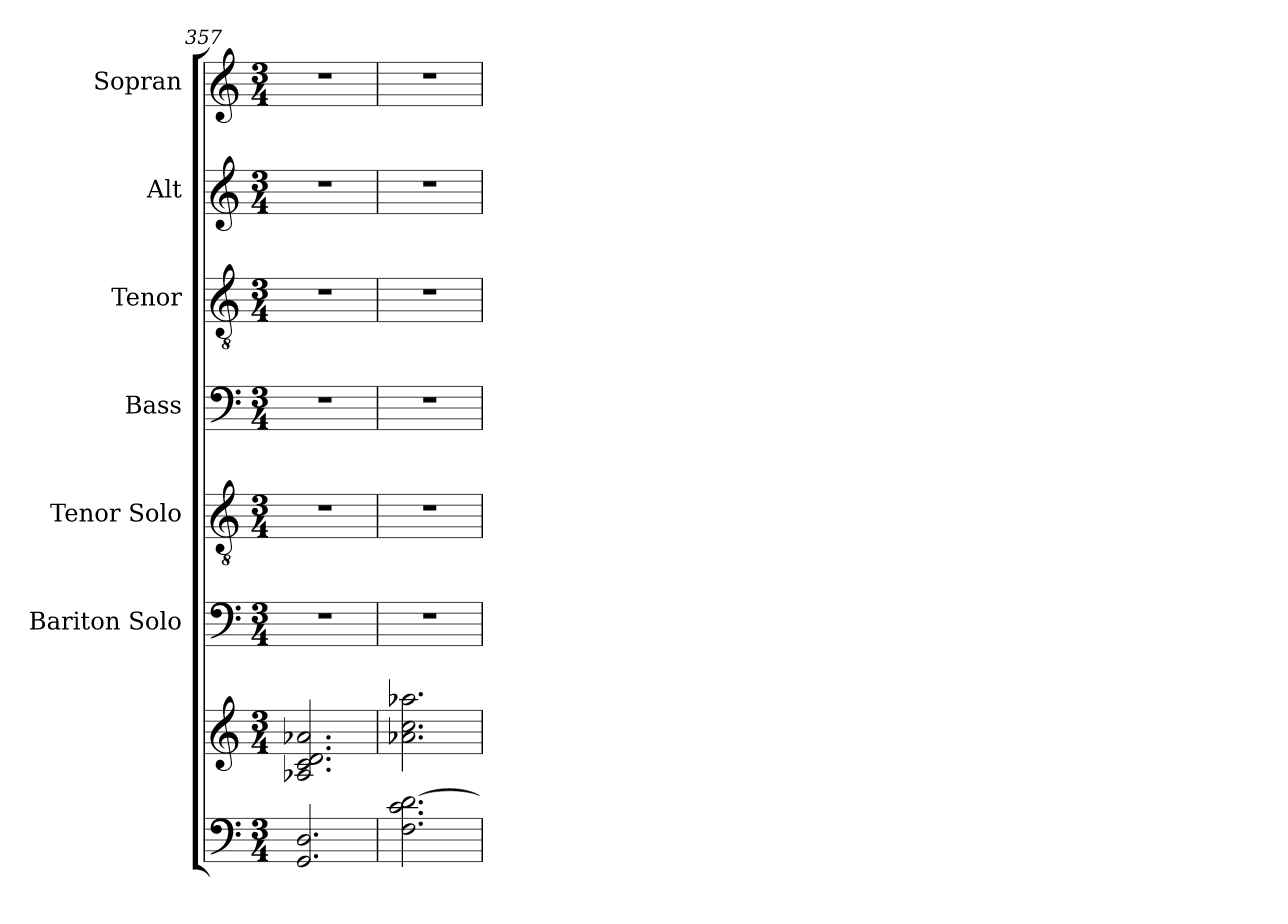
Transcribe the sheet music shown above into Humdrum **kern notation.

**kern	**kern	**kern	**kern	**kern	**kern	**kern	**kern
*part7	*part7	*part6	*part5	*part4	*part3	*part2	*part1
*staff8	*staff7	*staff6	*staff5	*staff4	*staff3	*staff2	*staff1
*	*	*I"Bariton Solo	*I"Tenor Solo	*I"Bass	*I"Tenor	*I"Alt	*I"Sopran
*	*	*	*	*I'B.	*I'T.	*I'A.	*I'S.
*clefF4	*clefG2	*clefF4	*clefGv2	*clefF4	*clefGv2	*clefG2	*clefG2
*k[]	*k[]	*k[]	*k[]	*k[]	*k[]	*k[]	*k[]
*C:	*C:	*C:	*C:	*C:	*C:	*C:	*C:
*M3/4	*M3/4	*M3/4	*M3/4	*M3/4	*M3/4	*M3/4	*M3/4
=357	=357	=357	=357	=357	=357	=357	=357
2.GG/ 2.D/	2.A-X/ 2.c/ 2.d/ 2.a-X/	2.r	2.r	2.r	2.r	2.r	2.r
=358	=358	=358	=358	=358	=358	=358	=358
2.F\ 2.c\ [2.d\	2.a-X\ 2.cc\ 2.aa-X\	2.r	2.r	2.r	2.r	2.r	2.r
=	=	=	=	=	=	=	=
*-	*-	*-	*-	*-	*-	*-	*-
